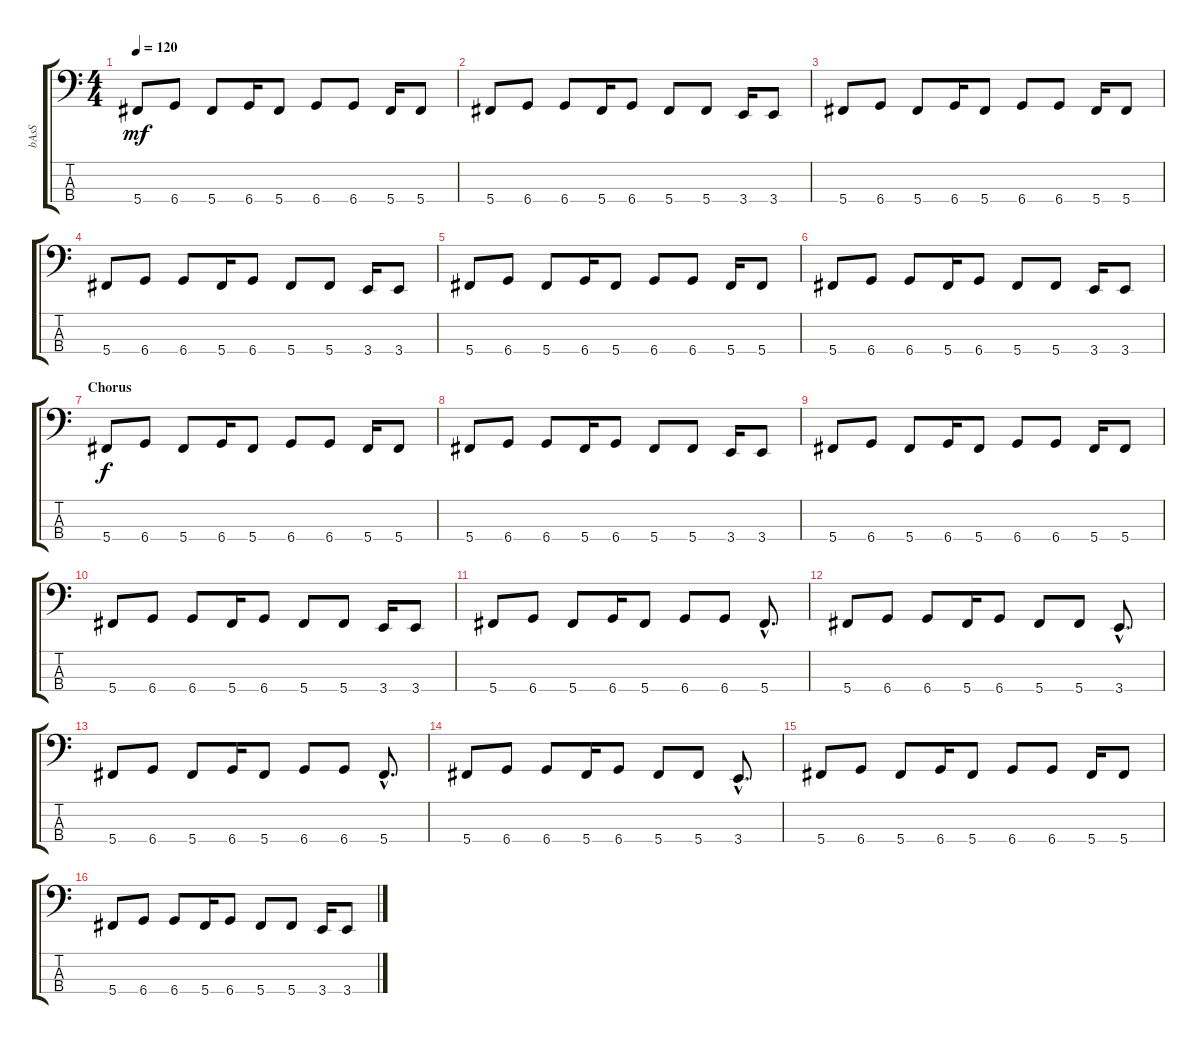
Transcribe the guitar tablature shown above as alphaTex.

\track ("bAsS" "bAsS") {instrument electricbasspick}
\staff {score tabs}
\tuning (Gb2 Db2 Ab1 Db1) {hide}
\ts (4 4)
\tempo 120
\clef f4
\ks c
5.4.8{dy mf} 6.4.8 5.4.8 6.4.16 5.4.8 6.4.8 6.4.8 5.4.16 5.4.8 |
5.4.8 6.4.8 6.4.8 5.4.16 6.4.8 5.4.8 5.4.8 3.4.16 3.4.8 |
5.4.8 6.4.8 5.4.8 6.4.16 5.4.8 6.4.8 6.4.8 5.4.16 5.4.8 |
5.4.8 6.4.8 6.4.8 5.4.16 6.4.8 5.4.8 5.4.8 3.4.16 3.4.8 |
5.4.8 6.4.8 5.4.8 6.4.16 5.4.8 6.4.8 6.4.8 5.4.16 5.4.8 |
5.4.8 6.4.8 6.4.8 5.4.16 6.4.8 5.4.8 5.4.8 3.4.16 3.4.8 |
\section ("" "Chorus")
5.4.8{dy f} 6.4.8 5.4.8 6.4.16 5.4.8 6.4.8 6.4.8 5.4.16 5.4.8 |
5.4.8 6.4.8 6.4.8 5.4.16 6.4.8 5.4.8 5.4.8 3.4.16 3.4.8 |
5.4.8 6.4.8 5.4.8 6.4.16 5.4.8 6.4.8 6.4.8 5.4.16 5.4.8 |
5.4.8 6.4.8 6.4.8 5.4.16 6.4.8 5.4.8 5.4.8 3.4.16 3.4.8 |
5.4.8 6.4.8 5.4.8 6.4.16 5.4.8 6.4.8 6.4.8 5.4{hac}.8{d} |
5.4.8 6.4.8 6.4.8 5.4.16 6.4.8 5.4.8 5.4.8 3.4{hac}.8{d} |
5.4.8 6.4.8 5.4.8 6.4.16 5.4.8 6.4.8 6.4.8 5.4{hac}.8{d} |
5.4.8 6.4.8 6.4.8 5.4.16 6.4.8 5.4.8 5.4.8 3.4{hac}.8{d} |
5.4.8 6.4.8 5.4.8 6.4.16 5.4.8 6.4.8 6.4.8 5.4.16 5.4.8 |
5.4.8 6.4.8 6.4.8 5.4.16 6.4.8 5.4.8 5.4.8 3.4.16 3.4.8
